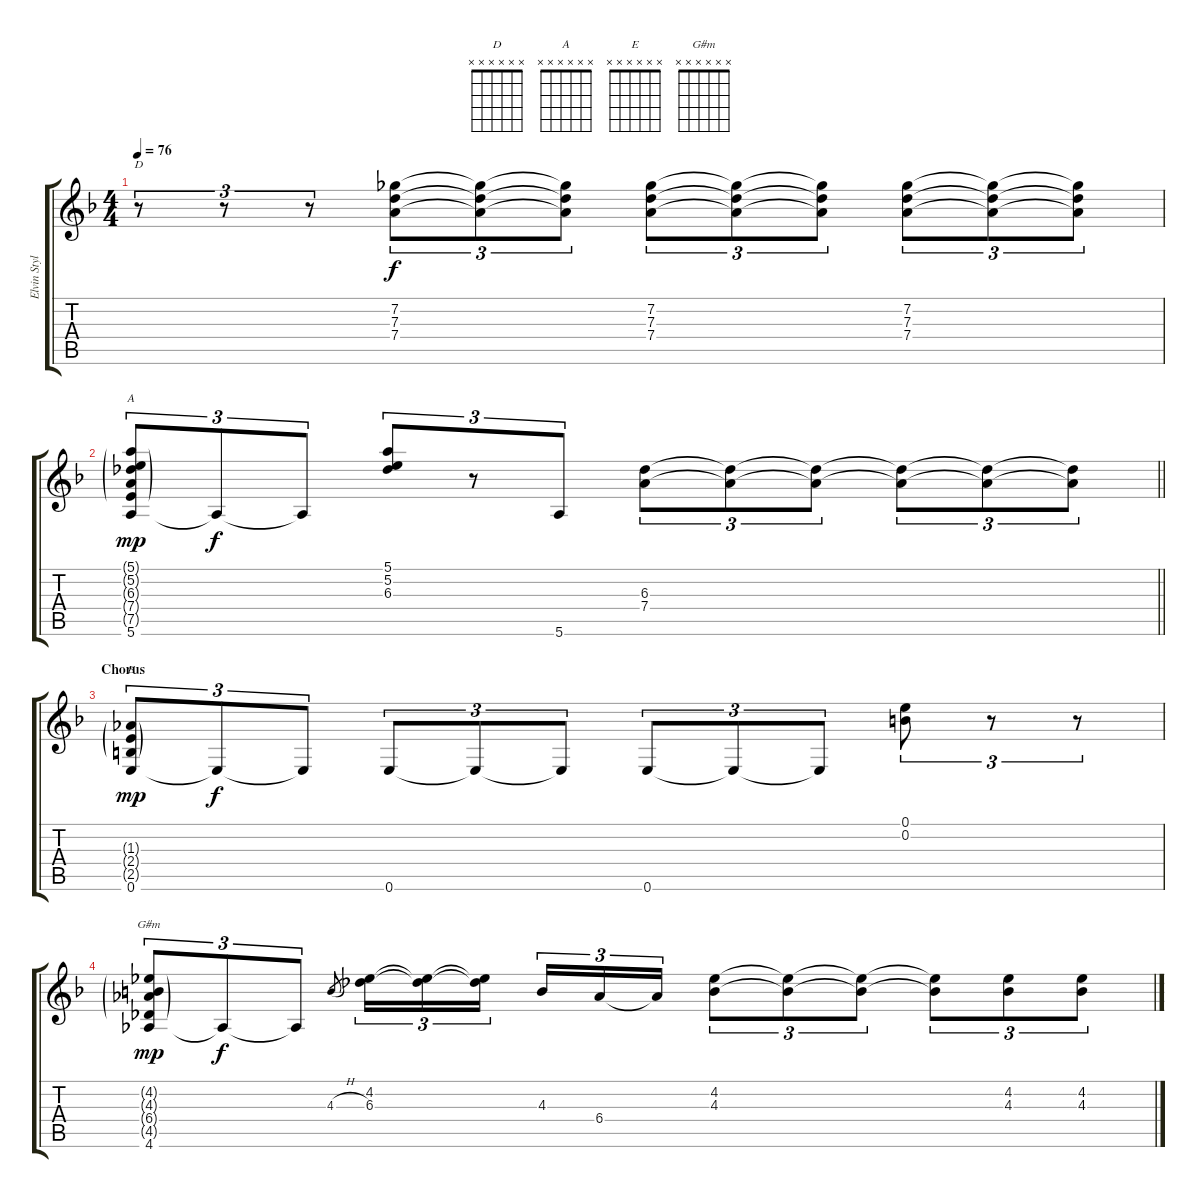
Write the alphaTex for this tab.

\track ("Elvin Style" "Elvin Styl") {instrument electricguitarclean}
\staff {score tabs}
\tuning (E4 B3 G3 D3 A2 E2) {hide}
\chord ("D" x x x x x x)
\chord ("A" x x x x x x)
\chord ("E" x x x x x x)
\chord ("G#m" x x x x x x)
\ts (4 4)
\tempo 76
\clef g2
\ks f
r.8{tu (3 2) ch "D" dy f} r.8{tu (3 2)} r.8{tu (3 2)} (7.2 7.3 7.4).8{tu (3 2)} (7.2{t} 7.3{t} 7.4{t}).8{tu (3 2)} (7.2{t} 7.3{t} 7.4{t}).8{tu (3 2)} (7.2 7.3 7.4).8{tu (3 2)} (7.2{t} 7.3{t} 7.4{t}).8{tu (3 2)} (7.2{t} 7.3{t} 7.4{t}).8{tu (3 2)} (7.2 7.3 7.4).8{tu (3 2)} (7.2{t} 7.3{t} 7.4{t}).8{tu (3 2)} (7.2{t} 7.3{t} 7.4{t}).8{tu (3 2)} |
\barLineRight lightlight
(5.1{g} 5.2{g} 6.3{g} 7.4{g} 7.5{g} 5.6).8{tu (3 2) ch "A" dy mp} 5.6{t}.8{tu (3 2) dy f} 5.6{t}.8{tu (3 2)} (5.1 5.2 6.3).8{tu (3 2)} r.8{tu (3 2)} 5.6.8{tu (3 2)} (6.3 7.4).8{tu (3 2)} (6.3{t} 7.4{t}).8{tu (3 2)} (6.3{t} 7.4{t}).8{tu (3 2)} (6.3{t} 7.4{t}).8{tu (3 2)} (6.3{t} 7.4{t}).8{tu (3 2)} (6.3{t} 7.4{t}).8{tu (3 2)} |
\section ("" "Chorus")
(1.3{g} 2.4{g} 2.5{g} 0.6).8{tu (3 2) ch "E" dy mp} 0.6{t}.8{tu (3 2) dy f} 0.6{t}.8{tu (3 2)} 0.6.8{tu (3 2)} 0.6{t}.8{tu (3 2)} 0.6{t}.8{tu (3 2)} 0.6.8{tu (3 2)} 0.6{t}.8{tu (3 2)} 0.6{t}.8{tu (3 2)} (0.1 0.2).8{tu (3 2)} r.8{tu (3 2)} r.8{tu (3 2)} |
(4.2{g} 4.3{g} 6.4{g} 4.5{g} 4.6).8{tu (3 2) ch "G#m" dy mp} 4.6{t}.8{tu (3 2) dy f} 4.6{t}.8{tu (3 2)} 4.3{h}.8{gr} (4.2 6.3).16{tu (3 2)} (4.2{t} 6.3{t}).16{tu (3 2)} (4.2{t} 6.3{t}).16{tu (3 2) beam splitsecondary} 4.3.16{tu (3 2)} 6.4.16{tu (3 2)} 6.4{t}.16{tu (3 2)} (4.2 4.3).8{tu (3 2)} (4.2{t} 4.3{t}).8{tu (3 2)} (4.2{t} 4.3{t}).8{tu (3 2)} (4.2{t} 4.3{t}).8{tu (3 2)} (4.2 4.3).8{tu (3 2)} (4.2 4.3).8{tu (3 2)}
